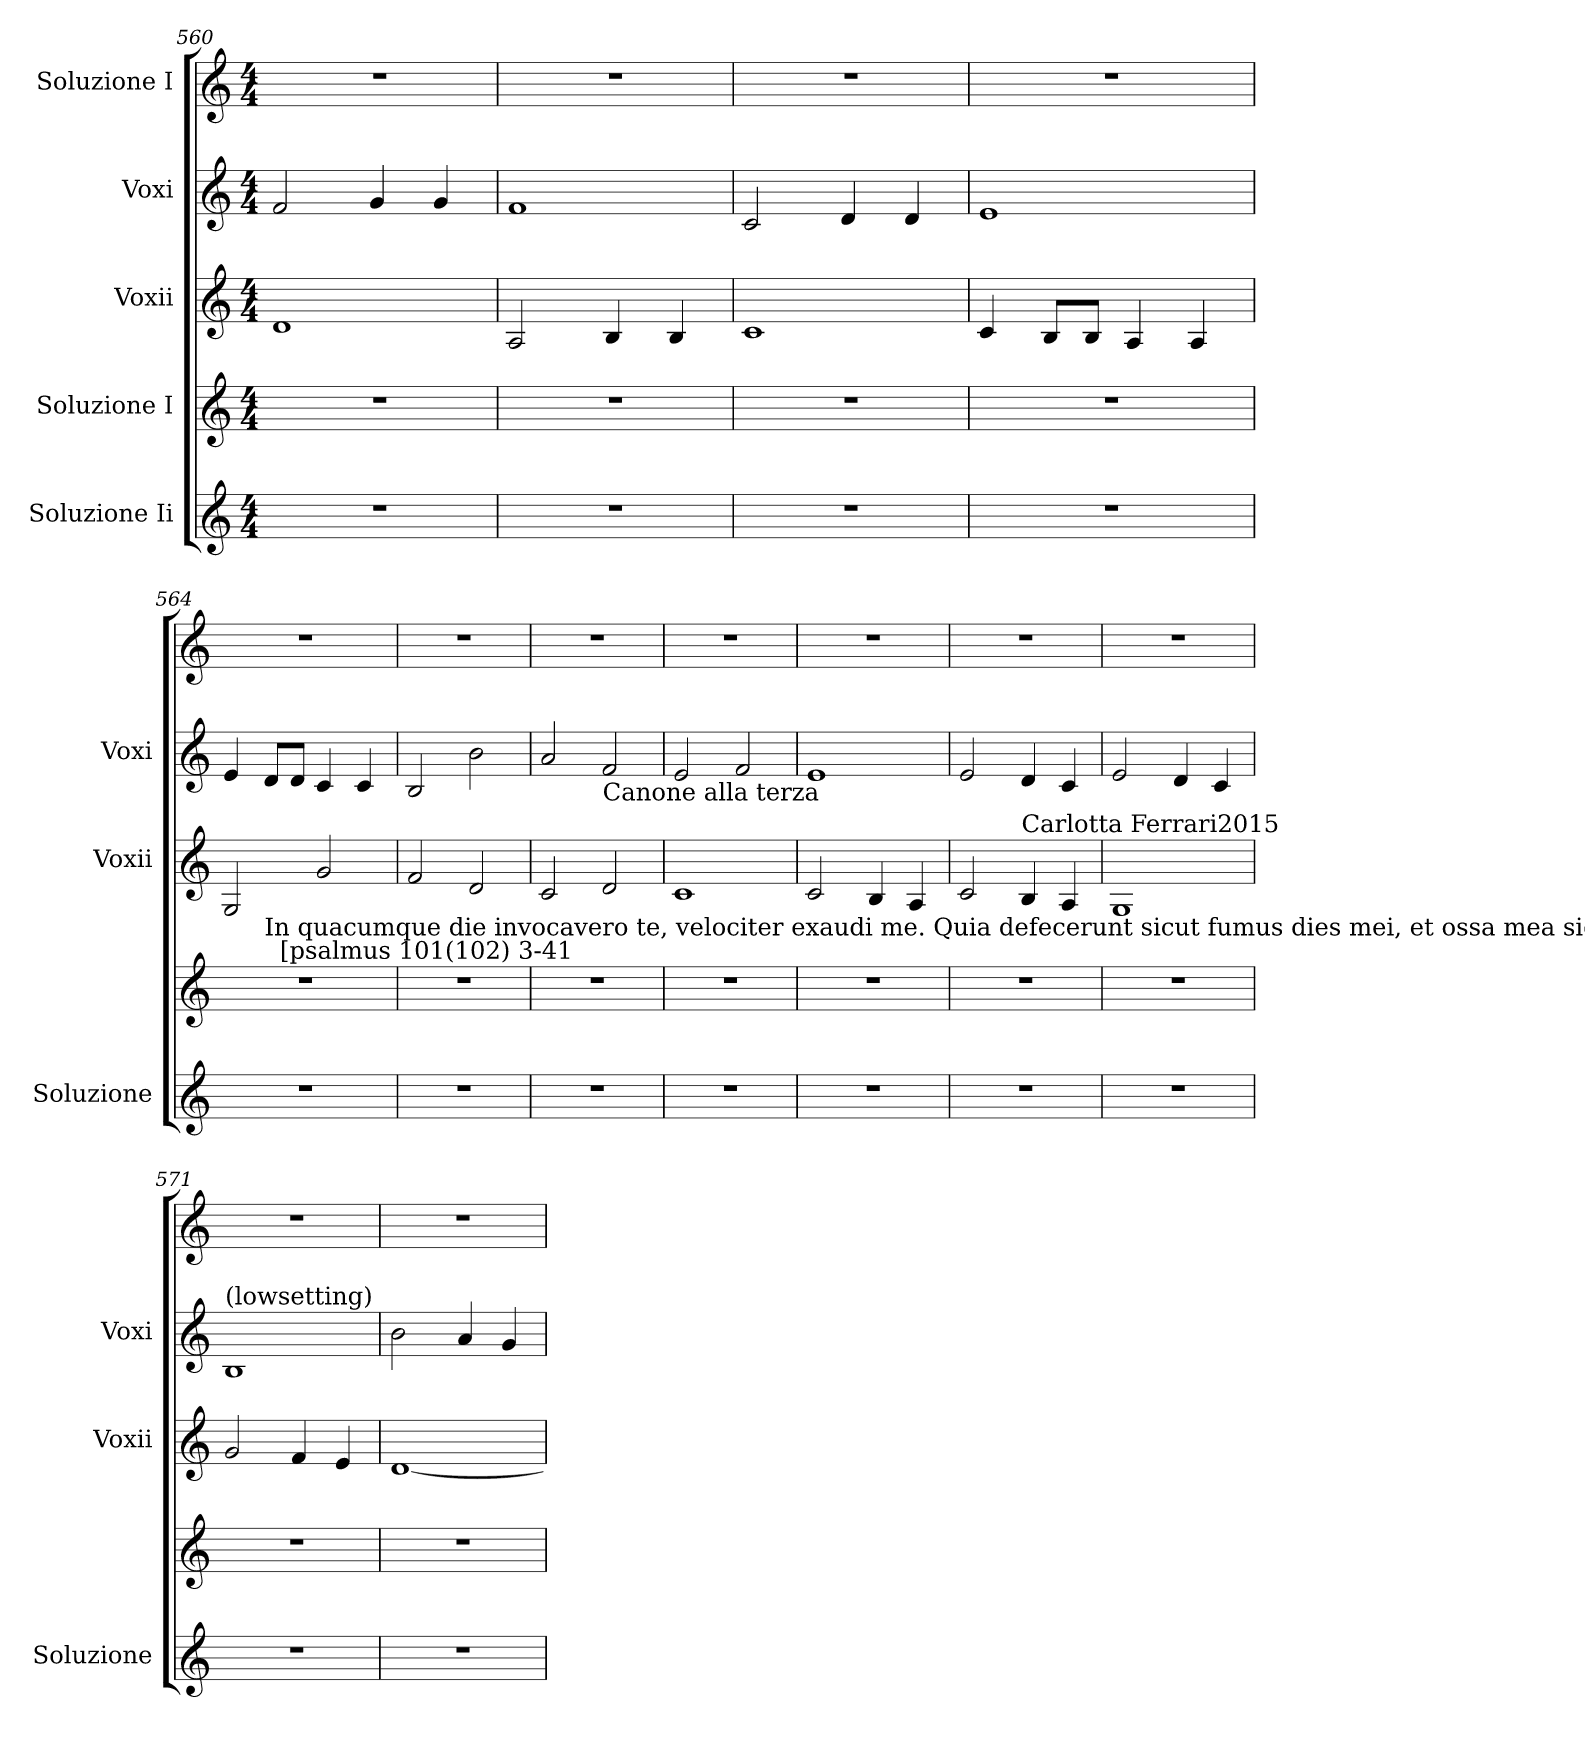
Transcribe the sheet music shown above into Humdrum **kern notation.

**kern	**kern	**kern	**kern	**kern
*part5	*part4	*part3	*part2	*part1
*staff5	*staff4	*staff3	*staff2	*staff1
*I"Soluzione Ii	*I"Soluzione I	*I"Voxii	*I"Voxi	*I"Soluzione I
*I'Soluzione	*	*I'Voxii	*I'Voxi	*
*clefG2	*clefG2	*clefG2	*clefG2	*clefG2
*k[]	*k[]	*k[]	*k[]	*k[]
*C:	*C:	*C:	*C:	*C:
*M4/4	*M4/4	*M4/4	*M4/4	*M4/4
=560	=560	=560	=560	=560
1r	1r	1d	2f/	1r
.	.	.	4g/	.
.	.	.	4g/	.
=561	=561	=561	=561	=561
1r	1r	2A/	1f	1r
.	.	4B/	.	.
.	.	4B/	.	.
=562	=562	=562	=562	=562
1r	1r	1c	2c/	1r
.	.	.	4d/	.
.	.	.	4d/	.
=563	=563	=563	=563	=563
1r	1r	4c/	1e	1r
.	.	8B/L	.	.
.	.	8B/J	.	.
.	.	4A/	.	.
.	.	4A/	.	.
!!LO:PB:g=z
=564	=564	=564	=564	=564
*	*	*^	*	*
1r	1r	2G/	4ryy	4e/	1r
!	!	!	!LO:TX:b:t=In quacumque die invocavero te, velociter exaudi me. Quia defecerunt sicut fumus dies mei, et ossa mea sicut cremium aruerunt.\n                                                                  [psalmus 101(102) 3-41	!	!
.	.	.	2.ryy	8d/L	.
.	.	.	.	8d/J	.
.	.	2g/	.	4c/	.
.	.	.	.	4c/	.
=565	=565	=565	=565	=565	=565
!	!	!LO:TX:b:t=[on the day I call upon Thee,hear me speedily.For my days have vanished like smoke,and my bones burn like dry wood in a fire.]	!	!	!
*	*	*v	*v	*	*
1r	1r	2f/	2B/	1r
.	.	2d/	2b\	.
=566	=566	=566	=566	=566
1r	1r	2c/	2a/	1r
!	!	!	!LO:TX:b:t=Canone alla terza	!
.	.	2d/	2f/	.
=567	=567	=567	=567	=567
1r	1r	1c	2e/	1r
.	.	.	2f/	.
=568	=568	=568	=568	=568
1r	1r	2c/	1e	1r
.	.	4B/	.	.
.	.	4A/	.	.
=569	=569	=569	=569	=569
1r	1r	2c/	2e/	1r
!	!	!LO:TX:a:t=Carlotta Ferrari2015	!	!
.	.	4B/	4d/	.
.	.	4A/	4c/	.
=570	=570	=570	=570	=570
1r	1r	1G	2e/	1r
.	.	.	4d/	.
.	.	.	4c/	.
!!LO:LB:g=z
=571	=571	=571	=571	=571
!	!	!	!LO:TX:a:t=(lowsetting)	!
1r	1r	2g/	1B	1r
.	.	4f/	.	.
.	.	4e/	.	.
=572	=572	=572	=572	=572
1r	1r	[<1d	2b\	1r
.	.	.	4a/	.
.	.	.	4g/	.
=	=	=	=	=
*-	*-	*-	*-	*-
